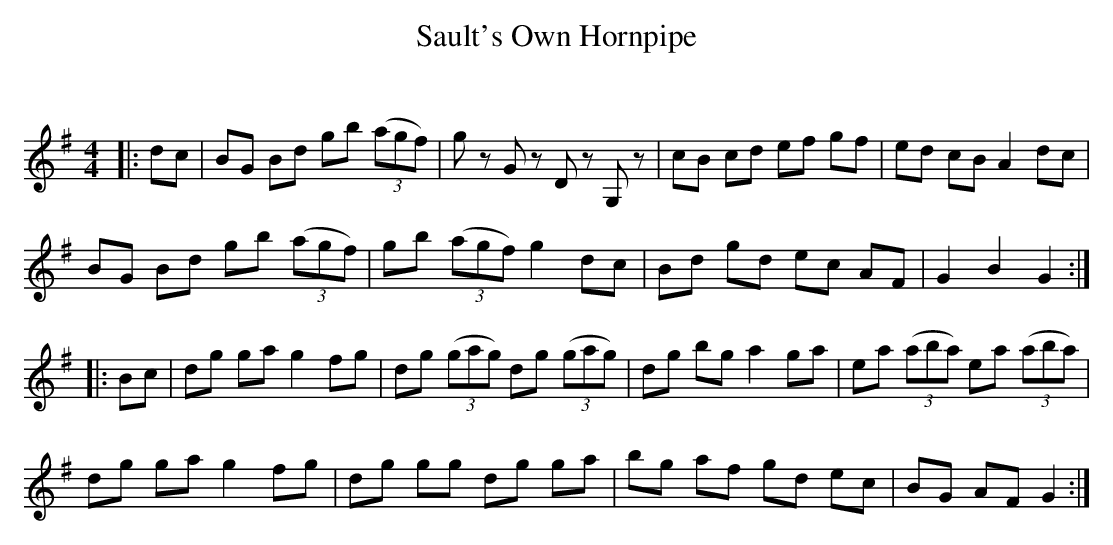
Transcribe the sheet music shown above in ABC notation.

X:1
T: Sault's Own Hornpipe
C:
Q: 232
K:G
M:4/4
L:1/8
|:dc|BG Bd gb ((3agf) |gz Gz Dz G,z|cB cd ef gf|ed cB A2 dc|
BG Bd gb ((3agf) |gb ((3agf) g2 dc|Bd gd ec AF|G2 B2 G2:|
|:Bc|dg ga g2 fg|dg ((3gag) dg ((3gag) |dg bg a2 ga|ea ((3aba) ea ((3aba) |
dg ga g2 fg|dg gg dg ga|bg af gd ec|BG AF G2:|
